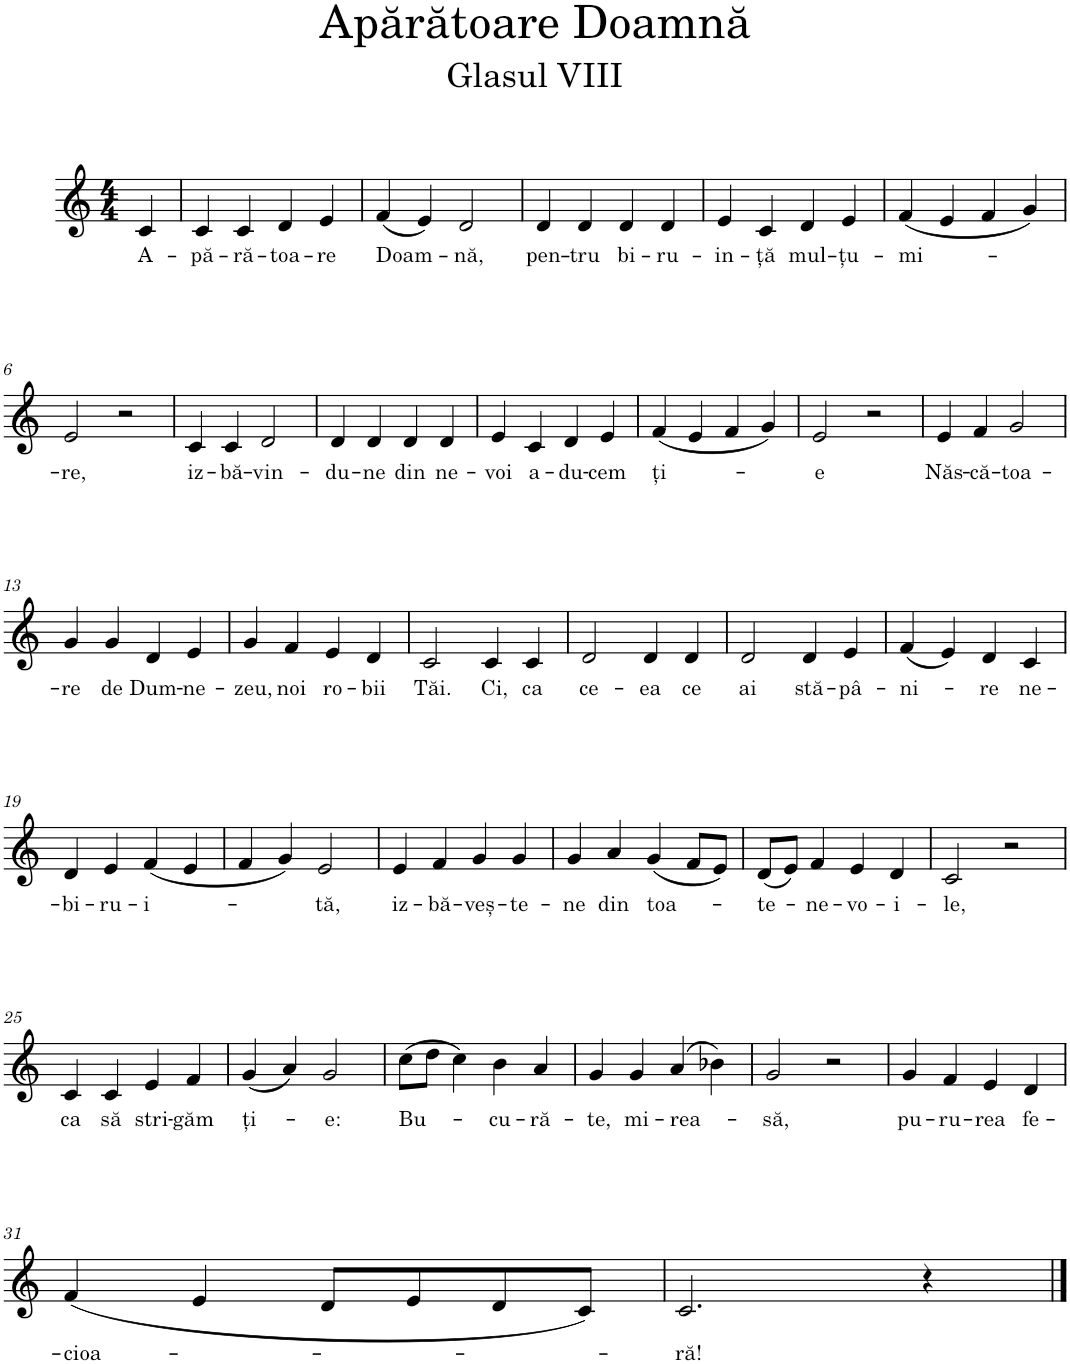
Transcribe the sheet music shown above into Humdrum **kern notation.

**kern	**text
*part1	*part1
*staff1	*staff1
*I"Voice	*
*I'Vo.	*
*clefG2	*
*k[]	*
*M4/4	*
=	=
!	!LO:LY:b
4c/	A-
=1	=1
!	!LO:LY:b
4c/	-pă-
!	!LO:LY:b
4c/	-ră-
!	!LO:LY:b
4d/	-toa-
!	!LO:LY:b
4e/	-re
=2	=2
!	!LO:LY:b
(4f/	Doam-
4e/)	.
!	!LO:LY:b
2d/	-nă,
=3	=3
!	!LO:LY:b
4d/	pen-
!	!LO:LY:b
4d/	-tru
!	!LO:LY:b
4d/	bi-
!	!LO:LY:b
4d/	-ru-
=4	=4
!	!LO:LY:b
4e/	-in-
!	!LO:LY:b
4c/	-ță
!	!LO:LY:b
4d/	mul-
!	!LO:LY:b
4e/	-țu-
=5	=5
!	!LO:LY:b
(4f/	-mi-
4e/	.
4f/	.
4g/)	.
!!LO:LB:g=z
=6	=6
!	!LO:LY:b
2e/	-re,
2r	.
=7	=7
!	!LO:LY:b
4c/	iz-
!	!LO:LY:b
4c/	-bă-
!	!LO:LY:b
2d/	-vin-
=8	=8
!	!LO:LY:b
4d/	-du-
!	!LO:LY:b
4d/	-ne
!	!LO:LY:b
4d/	din
!	!LO:LY:b
4d/	ne-
=9	=9
!	!LO:LY:b
4e/	-voi
!	!LO:LY:b
4c/	a-
!	!LO:LY:b
4d/	-du-
!	!LO:LY:b
4e/	-cem
=10	=10
!	!LO:LY:b
(4f/	ți-
4e/	.
4f/	.
4g/)	.
=11	=11
!	!LO:LY:b
2e/	-e
2r	.
=12	=12
!	!LO:LY:b
4e/	Năs-
!	!LO:LY:b
4f/	-că-
!	!LO:LY:b
2g/	-toa-
!!LO:LB:g=z
=13	=13
!	!LO:LY:b
4g/	-re
!	!LO:LY:b
4g/	de
!	!LO:LY:b
4d/	Dum-
!	!LO:LY:b
4e/	-ne-
=14	=14
!	!LO:LY:b
4g/	-zeu,
!	!LO:LY:b
4f/	noi
!	!LO:LY:b
4e/	ro-
!	!LO:LY:b
4d/	-bii
=15	=15
!	!LO:LY:b
2c/	Tăi.
!	!LO:LY:b
4c/	Ci,
!	!LO:LY:b
4c/	ca
=16	=16
!	!LO:LY:b
2d/	ce-
!	!LO:LY:b
4d/	-ea
!	!LO:LY:b
4d/	ce
=17	=17
!	!LO:LY:b
2d/	ai
!	!LO:LY:b
4d/	stă-
!	!LO:LY:b
4e/	-pâ-
=18	=18
!	!LO:LY:b
(4f/	-ni-
4e/)	.
!	!LO:LY:b
4d/	-re
!	!LO:LY:b
4c/	ne-
!!LO:LB:g=z
=19	=19
!	!LO:LY:b
4d/	-bi-
!	!LO:LY:b
4e/	-ru-
!	!LO:LY:b
(4f/	-i-
4e/	.
=20	=20
4f/	.
4g/)	.
!	!LO:LY:b
2e/	-tă,
=21	=21
!	!LO:LY:b
4e/	iz-
!	!LO:LY:b
4f/	-bă-
!	!LO:LY:b
4g/	-veș-
!	!LO:LY:b
4g/	-te-
=22	=22
!	!LO:LY:b
4g/	-ne
!	!LO:LY:b
4a/	din
!	!LO:LY:b
(4g/	toa-
8f/L	.
8e/J)	.
=23	=23
!	!LO:LY:b
(8d/L	-te-
8e/J)	.
!	!LO:LY:b
4f/	-ne-
!	!LO:LY:b
4e/	-vo-
!	!LO:LY:b
4d/	-i-
=24	=24
!	!LO:LY:b
2c/	-le,
2r	.
!!LO:LB:g=z
=25	=25
!	!LO:LY:b
4c/	ca
!	!LO:LY:b
4c/	să
!	!LO:LY:b
4e/	stri-
!	!LO:LY:b
4f/	-găm
=26	=26
!	!LO:LY:b
(4g/	ți-
4a/)	.
!	!LO:LY:b
2g/	-e:
=27	=27
!	!LO:LY:b
(8cc\L	Bu-
8dd\J	.
4cc\)	.
!	!LO:LY:b
4b\	-cu-
!	!LO:LY:b
4a/	-ră-
=28	=28
!	!LO:LY:b
4g/	-te,
!	!LO:LY:b
4g/	mi-
!	!LO:LY:b
(4a/	-rea-
4b-X\)	.
=29	=29
!	!LO:LY:b
2g/	-să,
2r	.
=30	=30
!	!LO:LY:b
4g/	pu-
!	!LO:LY:b
4f/	-ru-
!	!LO:LY:b
4e/	-rea
!	!LO:LY:b
4d/	fe-
!!LO:LB:g=z
=31	=31
!	!LO:LY:b
(4f/	-cioa-
4e/	.
8d/L	.
8e/	.
8d/	.
8c/J)	.
=32	=32
!	!LO:LY:b
2.c/	-ră!
4r	.
==	==
*-	*-
